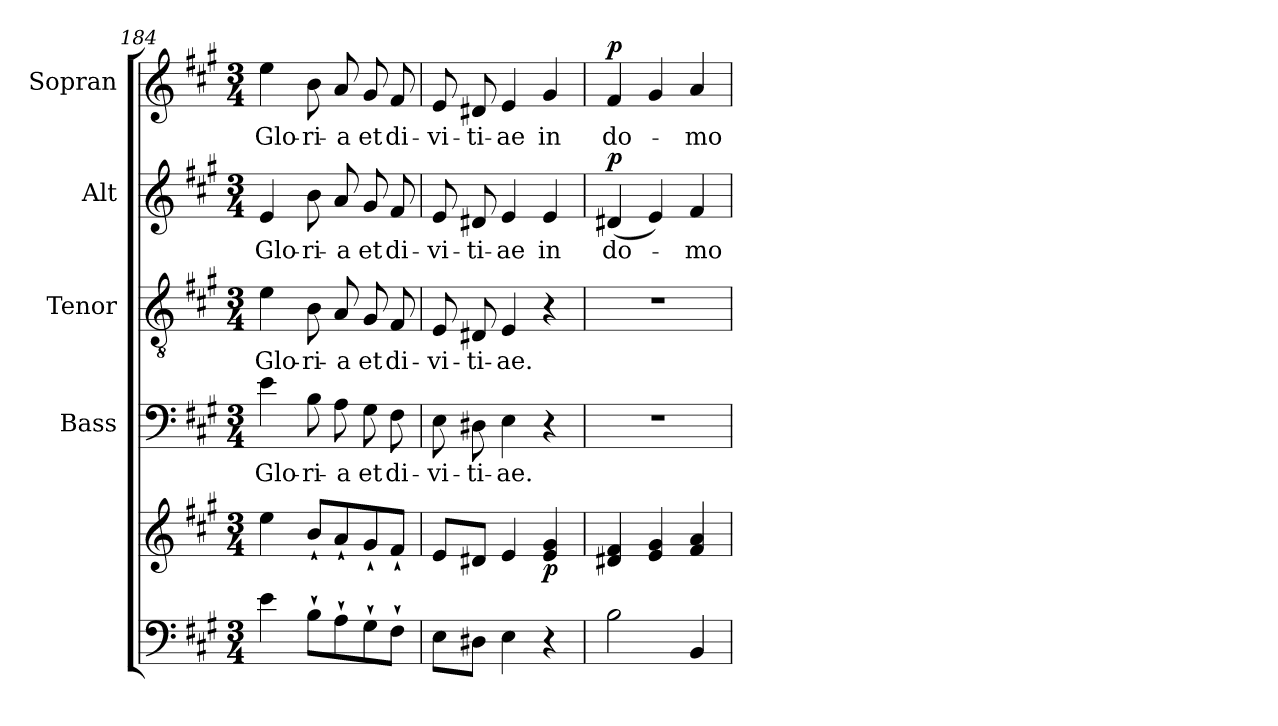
**kern	**kern	**dynam	**kern	**text	**kern	**text	**kern	**text	**dynam	**kern	**text	**dynam
*part5	*part5	*part5	*part4	*part4	*part3	*part3	*part2	*part2	*part2	*part1	*part1	*part1
*staff6	*staff5	*staff5/6	*staff4	*staff4	*staff3	*staff3	*staff2	*staff2	*staff2	*staff1	*staff1	*staff1
*	*	*	*I"Bass	*	*I"Tenor	*	*I"Alt	*	*	*I"Sopran	*	*
*	*	*	*I'B.	*	*I'T.	*	*I'A.	*	*	*I'S.	*	*
*clefF4	*clefG2	*	*clefF4	*	*clefGv2	*	*clefG2	*	*	*clefG2	*	*
*k[f#c#g#]	*k[f#c#g#]	*	*k[f#c#g#]	*	*k[f#c#g#]	*	*k[f#c#g#]	*	*	*k[f#c#g#]	*	*
*A:	*A:	*	*A:	*	*A:	*	*A:	*	*	*A:	*	*
*M3/4	*M3/4	*	*M3/4	*	*M3/4	*	*M3/4	*	*	*M3/4	*	*
=184	=184	=184	=184	=184	=184	=184	=184	=184	=184	=184	=184	=184
!	!	!	!	!LO:LY:b	!	!LO:LY:b	!	!LO:LY:b	!	!	!LO:LY:b	!
4e\	4ee\	.	4e\	Glo-	4e\	Glo-	4e/	Glo-	.	4ee\	Glo-	.
!	!	!	!	!LO:LY:b	!	!LO:LY:b	!	!LO:LY:b	!	!	!LO:LY:b	!
8B`>\L	8b`</L	.	8B\	-ri-	8B\	-ri-	8b\	-ri-	.	8b\	-ri-	.
!	!	!	!	!LO:LY:b	!	!LO:LY:b	!	!LO:LY:b	!	!	!LO:LY:b	!
8A`>\	8a`</	.	8A\	-a	8A/	-a	8a/	-a	.	8a/	-a	.
!	!	!	!	!LO:LY:b	!	!LO:LY:b	!	!LO:LY:b	!	!	!LO:LY:b	!
8G#`>\	8g#`</	.	8G#\	et	8G#/	et	8g#/	et	.	8g#/	et	.
!	!	!	!	!LO:LY:b	!	!LO:LY:b	!	!LO:LY:b	!	!	!LO:LY:b	!
8F#`>\J	8f#`</J	.	8F#\	di-	8F#/	di-	8f#/	di-	.	8f#/	di-	.
=185	=185	=185	=185	=185	=185	=185	=185	=185	=185	=185	=185	=185
!	!	!	!	!LO:LY:b	!	!LO:LY:b	!	!LO:LY:b	!	!	!LO:LY:b	!
8E\L	8e/L	.	8E\	-vi-	8E/	-vi-	8e/	-vi-	.	8e/	-vi-	.
!	!	!	!	!LO:LY:b	!	!LO:LY:b	!	!LO:LY:b	!	!	!LO:LY:b	!
8D#X\J	8d#X/J	.	8D#X\	-ti-	8D#X/	-ti-	8d#X/	-ti-	.	8d#X/	-ti-	.
!	!	!	!	!LO:LY:b	!	!LO:LY:b	!	!LO:LY:b	!	!	!LO:LY:b	!
4E\	4e/	.	4E\	-ae.	4E/	-ae.	4e/	-ae	.	4e/	-ae	.
!	!	!LO:DY:b	!	!	!	!	!	!LO:LY:b	!	!	!LO:LY:b	!
4r	4e/ 4g#/	p	4r	.	4r	.	4e/	in	.	4g#/	in	.
=186	=186	=186	=186	=186	=186	=186	=186	=186	=186	=186	=186	=186
!	!	!	!	!	!	!	!	!LO:LY:b	!LO:DY:a	!	!LO:LY:b	!LO:DY:a
2B\	4d#X/ 4f#/	.	2.r	.	2.r	.	(<4d#X/	do-	p	4f#/	do-	p
.	4e/ 4g#/	.	.	.	.	.	4e/)	.	.	4g#/	.	.
!	!	!	!	!	!	!	!	!LO:LY:b	!	!	!LO:LY:b	!
4BB/	4f#/ 4a/	.	.	.	.	.	4f#/	-mo	.	4a/	-mo	.
=	=	=	=	=	=	=	=	=	=	=	=	=
*-	*-	*-	*-	*-	*-	*-	*-	*-	*-	*-	*-	*-
